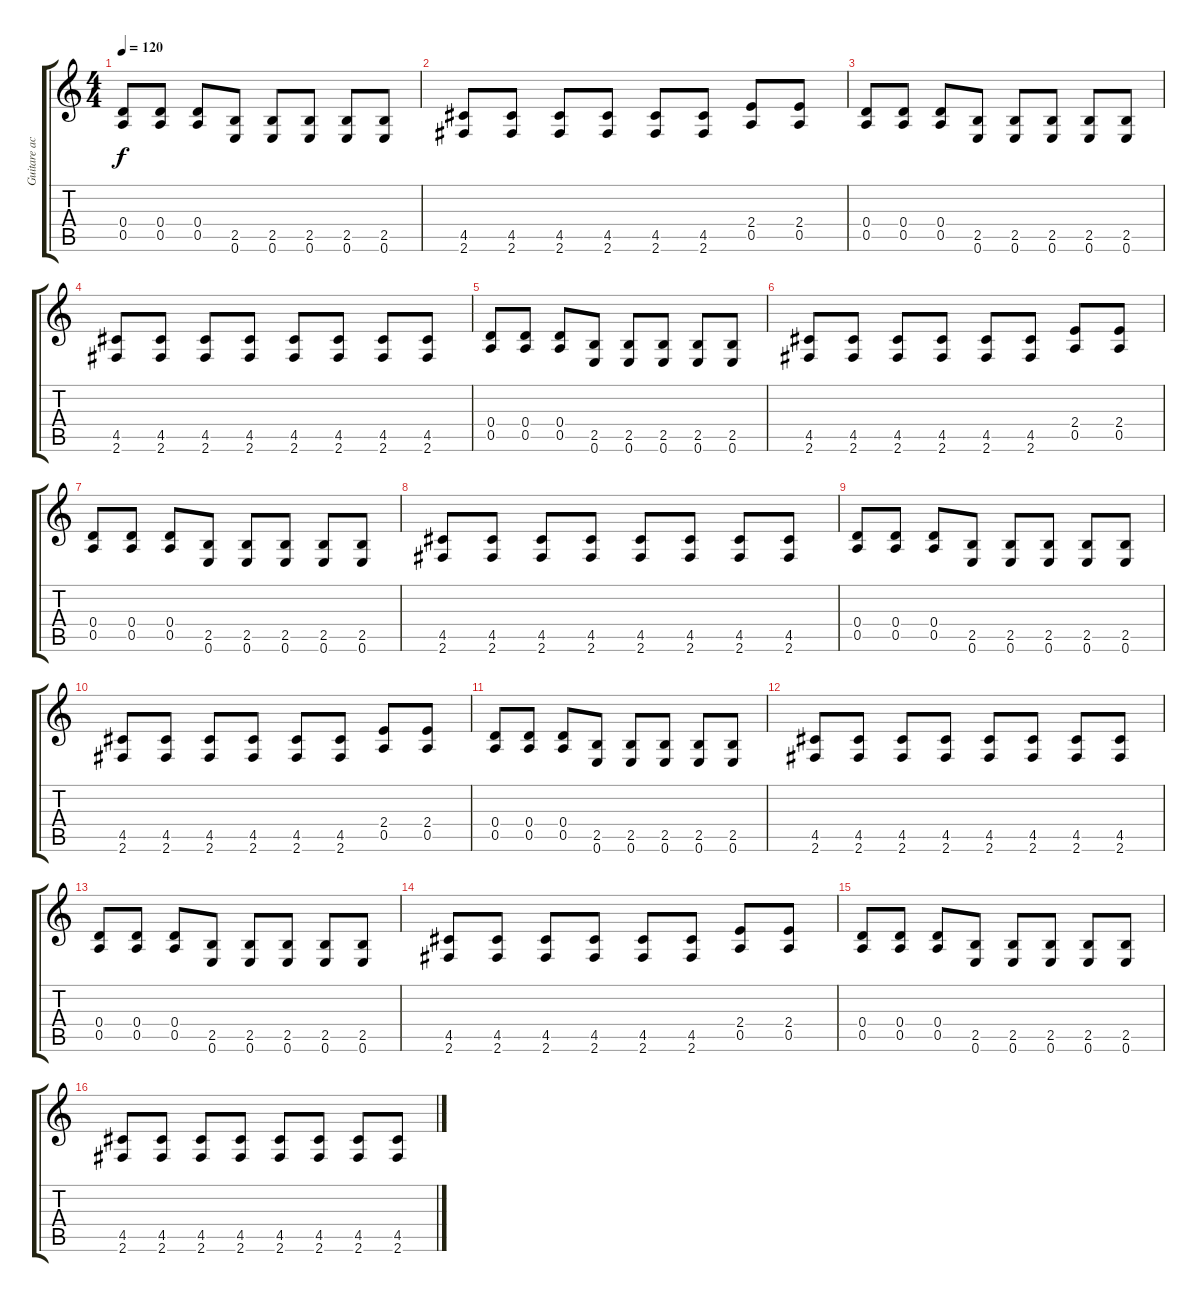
\track ("Guitare acc 2" "Guitare ac") {instrument overdrivenguitar}
\staff {score tabs}
\tuning (E4 B3 G3 D3 A2 E2) {hide}
\ts (4 4)
\tempo 120
\clef g2
\ks c
(0.4 0.5).8{dy f} (0.4 0.5).8 (0.4 0.5).8 (2.5 0.6).8 (2.5 0.6).8 (2.5 0.6).8 (2.5 0.6).8 (2.5 0.6).8 |
(4.5 2.6).8 (4.5 2.6).8 (4.5 2.6).8 (4.5 2.6).8 (4.5 2.6).8 (4.5 2.6).8 (2.4 0.5).8 (2.4 0.5).8 |
(0.4 0.5).8 (0.4 0.5).8 (0.4 0.5).8 (2.5 0.6).8 (2.5 0.6).8 (2.5 0.6).8 (2.5 0.6).8 (2.5 0.6).8 |
(4.5 2.6).8 (4.5 2.6).8 (4.5 2.6).8 (4.5 2.6).8 (4.5 2.6).8 (4.5 2.6).8 (4.5 2.6).8 (4.5 2.6).8 |
(0.4 0.5).8 (0.4 0.5).8 (0.4 0.5).8 (2.5 0.6).8 (2.5 0.6).8 (2.5 0.6).8 (2.5 0.6).8 (2.5 0.6).8 |
(4.5 2.6).8 (4.5 2.6).8 (4.5 2.6).8 (4.5 2.6).8 (4.5 2.6).8 (4.5 2.6).8 (2.4 0.5).8 (2.4 0.5).8 |
(0.4 0.5).8 (0.4 0.5).8 (0.4 0.5).8 (2.5 0.6).8 (2.5 0.6).8 (2.5 0.6).8 (2.5 0.6).8 (2.5 0.6).8 |
(4.5 2.6).8 (4.5 2.6).8 (4.5 2.6).8 (4.5 2.6).8 (4.5 2.6).8 (4.5 2.6).8 (4.5 2.6).8 (4.5 2.6).8 |
(0.4 0.5).8 (0.4 0.5).8 (0.4 0.5).8 (2.5 0.6).8 (2.5 0.6).8 (2.5 0.6).8 (2.5 0.6).8 (2.5 0.6).8 |
(4.5 2.6).8 (4.5 2.6).8 (4.5 2.6).8 (4.5 2.6).8 (4.5 2.6).8 (4.5 2.6).8 (2.4 0.5).8 (2.4 0.5).8 |
(0.4 0.5).8 (0.4 0.5).8 (0.4 0.5).8 (2.5 0.6).8 (2.5 0.6).8 (2.5 0.6).8 (2.5 0.6).8 (2.5 0.6).8 |
(4.5 2.6).8 (4.5 2.6).8 (4.5 2.6).8 (4.5 2.6).8 (4.5 2.6).8 (4.5 2.6).8 (4.5 2.6).8 (4.5 2.6).8 |
(0.4 0.5).8 (0.4 0.5).8 (0.4 0.5).8 (2.5 0.6).8 (2.5 0.6).8 (2.5 0.6).8 (2.5 0.6).8 (2.5 0.6).8 |
(4.5 2.6).8 (4.5 2.6).8 (4.5 2.6).8 (4.5 2.6).8 (4.5 2.6).8 (4.5 2.6).8 (2.4 0.5).8 (2.4 0.5).8 |
(0.4 0.5).8 (0.4 0.5).8 (0.4 0.5).8 (2.5 0.6).8 (2.5 0.6).8 (2.5 0.6).8 (2.5 0.6).8 (2.5 0.6).8 |
(4.5 2.6).8 (4.5 2.6).8 (4.5 2.6).8 (4.5 2.6).8 (4.5 2.6).8 (4.5 2.6).8 (4.5 2.6).8 (4.5 2.6).8
